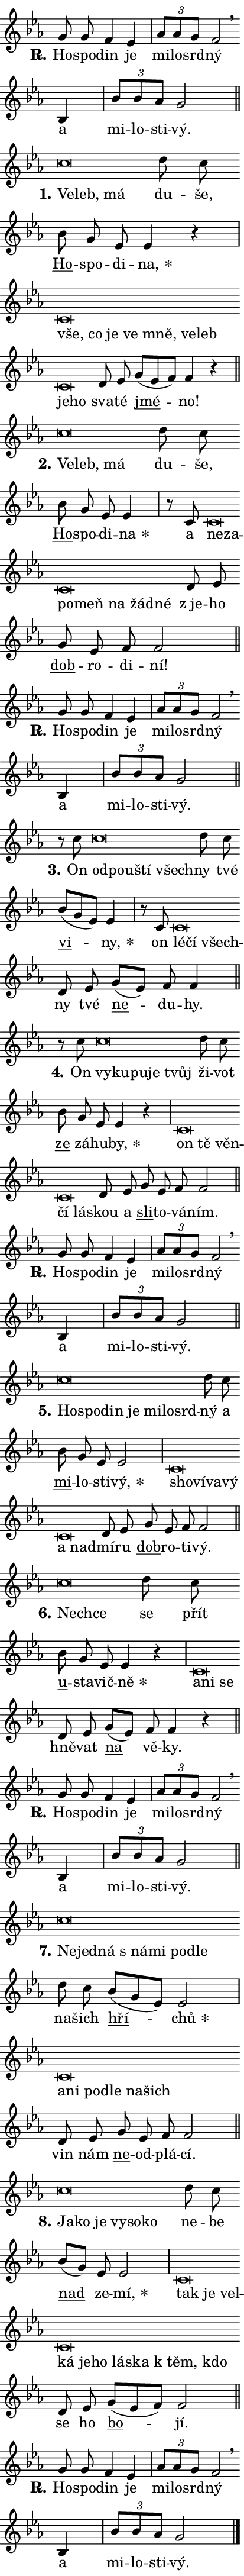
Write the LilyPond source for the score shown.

\version "2.24.0"
\header { tagline = "" }
\paper {
  indent = 0\cm
  top-margin = 0\cm
  right-margin = 0.13\cm % to fit lyric hyphens
  bottom-margin = 0\cm
  left-margin = 0\cm
  paper-width = 7\cm
  page-breaking = #ly:one-page-breaking
  system-system-spacing.basic-distance = #11
  score-system-spacing.basic-distance = #11
  ragged-last = ##f
}


%% Author: Thomas Morley
%% https://lists.gnu.org/archive/html/lilypond-user/2020-05/msg00002.html
#(define (line-position grob)
"Returns position of @var[grob} in current system:
   @code{'start}, if at first time-step
   @code{'end}, if at last time-step
   @code{'middle} otherwise
"
  (let* ((col (ly:item-get-column grob))
         (ln (ly:grob-object col 'left-neighbor))
         (rn (ly:grob-object col 'right-neighbor))
         (col-to-check-left (if (ly:grob? ln) ln col))
         (col-to-check-right (if (ly:grob? rn) rn col))
         (break-dir-left
           (and
             (ly:grob-property col-to-check-left 'non-musical #f)
             (ly:item-break-dir col-to-check-left)))
         (break-dir-right
           (and
             (ly:grob-property col-to-check-right 'non-musical #f)
             (ly:item-break-dir col-to-check-right))))
        (cond ((eqv? 1 break-dir-left) 'start)
              ((eqv? -1 break-dir-right) 'end)
              (else 'middle))))

#(define (tranparent-at-line-position vctor)
  (lambda (grob)
  "Relying on @code{line-position} select the relevant enry from @var{vctor}.
Used to determine transparency,"
    (case (line-position grob)
      ((end) (not (vector-ref vctor 0)))
      ((middle) (not (vector-ref vctor 1)))
      ((start) (not (vector-ref vctor 2))))))

noteHeadBreakVisibility =
#(define-music-function (break-visibility)(vector?)
"Makes @code{NoteHead}s transparent relying on @var{break-visibility}"
#{
  \override NoteHead.transparent =
    #(tranparent-at-line-position break-visibility)
#})

#(define delete-ledgers-for-transparent-note-heads
  (lambda (grob)
    "Reads whether a @code{NoteHead} is transparent.
If so this @code{NoteHead} is removed from @code{'note-heads} from
@var{grob}, which is supposed to be @code{LedgerLineSpanner}.
As a result ledgers are not printed for this @code{NoteHead}"
    (let* ((nhds-array (ly:grob-object grob 'note-heads))
           (nhds-list
             (if (ly:grob-array? nhds-array)
                 (ly:grob-array->list nhds-array)
                 '()))
           ;; Relies on the transparent-property being done before
           ;; Staff.LedgerLineSpanner.after-line-breaking is executed.
           ;; This is fragile ...
           (to-keep
             (remove
               (lambda (nhd)
                 (ly:grob-property nhd 'transparent #f))
               nhds-list)))
      ;; TODO find a better method to iterate over grob-arrays, similiar
      ;; to filter/remove etc for lists
      ;; For now rebuilt from scratch
      (set! (ly:grob-object grob 'note-heads)  '())
      (for-each
        (lambda (nhd)
          (ly:pointer-group-interface::add-grob grob 'note-heads nhd))
        to-keep))))

squashNotes = {
  \override NoteHead.X-extent = #'(-0.2 . 0.2)
  \override NoteHead.Y-extent = #'(-0.75 . 0)
  \override NoteHead.stencil =
    #(lambda (grob)
       (let ((pos (ly:grob-property grob 'staff-position)))
         (begin
           (if (< pos -7) (display "ERROR: Lower brevis then expected\n") (display "OK: Expected brevis position\n"))
           (if (<= pos -6) ly:text-interface::print ly:note-head::print))))
}
unSquashNotes = {
  \revert NoteHead.X-extent
  \revert NoteHead.Y-extent
  \revert NoteHead.stencil
}

hideNotes = \noteHeadBreakVisibility #begin-of-line-visible
unHideNotes = \noteHeadBreakVisibility #all-visible

% work-around for resetting accidentals
% https://lilypond.org/doc/v2.23/Documentation/notation/displaying-rhythms#unmetered-music
cadenzaMeasure = {
  \cadenzaOff
  \partial 1024 s1024
  \cadenzaOn
}

#(define-markup-command (accent layout props text) (markup?)
  "Underline accented syllable"
  (interpret-markup layout props
    #{\markup \override #'(offset . 4.3) \underline { #text }#}))

responsum = \markup \concat {
  "R" \hspace #-1.05 \path #0.1 #'((moveto 0 0.07) (lineto 0.9 0.8)) \hspace #0.05 "."
}

spaceSize = #0.6828661417322834 % exact space size for TeX Gyre Schola

\layout {
  \context {
    \Staff
    \remove "Time_signature_engraver"
    \override LedgerLineSpanner.after-line-breaking = #delete-ledgers-for-transparent-note-heads
  }
  \context {
    \Lyrics {
      \override LyricSpace.minimum-distance = \spaceSize
      \override LyricText.font-name = #"TeX Gyre Schola"
      \override LyricText.font-size = 1
      \override StanzaNumber.font-name = #"TeX Gyre Schola Bold"
      \override StanzaNumber.font-size = 1
    }
  }
  \context {
    \Score 
    \override NoteHead.text =
      #(lambda (grob) 
        (let ((pos (ly:grob-property grob 'staff-position)))
          #{\markup {
            \combine
              \halign #-0.55 \raise #(if (= pos -6) 0 0.5) \override #'(thickness . 2) \draw-line #'(3.2 . 0)
              \musicglyph "noteheads.sM1"
          }#}))
  }
}

% magnetic-lyrics.ily
%
%   written by
%     Jean Abou Samra <jean@abou-samra.fr>
%     Werner Lemberg <wl@gnu.org>
%
%   adapted by
%     Jiri Hon <jiri.hon@gmail.com>
%
% Version 2022-Apr-15

% https://www.mail-archive.com/lilypond-user@gnu.org/msg149350.html

#(define (Left_hyphen_pointer_engraver context)
   "Collect syllable-hyphen-syllable occurrences in lyrics and store
them in properties.  This engraver only looks to the left.  For
example, if the lyrics input is @code{foo -- bar}, it does the
following.

@itemize @bullet
@item
Set the @code{text} property of the @code{LyricHyphen} grob between
@q{foo} and @q{bar} to @code{foo}.

@item
Set the @code{left-hyphen} property of the @code{LyricText} grob with
text @q{foo} to the @code{LyricHyphen} grob between @q{foo} and
@q{bar}.
@end itemize

Use this auxiliary engraver in combination with the
@code{lyric-@/text::@/apply-@/magnetic-@/offset!} hook."
   (let ((hyphen #f)
         (text #f))
     (make-engraver
      (acknowledgers
       ((lyric-syllable-interface engraver grob source-engraver)
        (set! text grob)))
      (end-acknowledgers
       ((lyric-hyphen-interface engraver grob source-engraver)
        ;(when (not (grob::has-interface grob 'lyric-space-interface))
          (set! hyphen grob)));)
      ((stop-translation-timestep engraver)
       (when (and text hyphen)
         (ly:grob-set-object! text 'left-hyphen hyphen))
       (set! text #f)
       (set! hyphen #f)))))

#(define (lyric-text::apply-magnetic-offset! grob)
   "If the space between two syllables is less than the value in
property @code{LyricText@/.details@/.squash-threshold}, move the right
syllable to the left so that it gets concatenated with the left
syllable.

Use this function as a hook for
@code{LyricText@/.after-@/line-@/breaking} if the
@code{Left_@/hyphen_@/pointer_@/engraver} is active."
   (let ((hyphen (ly:grob-object grob 'left-hyphen #f)))
     (when hyphen
       (let ((left-text (ly:spanner-bound hyphen LEFT)))
         (when (grob::has-interface left-text 'lyric-syllable-interface)
           (let* ((common (ly:grob-common-refpoint grob left-text X))
                  (this-x-ext (ly:grob-extent grob common X))
                  (left-x-ext
                   (begin
                     ;; Trigger magnetism for left-text.
                     (ly:grob-property left-text 'after-line-breaking)
                     (ly:grob-extent left-text common X)))
                  ;; `delta` is the gap width between two syllables.
                  (delta (- (interval-start this-x-ext)
                            (interval-end left-x-ext)))
                  (details (ly:grob-property grob 'details))
                  (threshold (assoc-get 'squash-threshold details 0.2)))
             (when (< delta threshold)
               (let* (;; We have to manipulate the input text so that
                      ;; ligatures crossing syllable boundaries are not
                      ;; disabled.  For languages based on the Latin
                      ;; script this is essentially a beautification.
                      ;; However, for non-Western scripts it can be a
                      ;; necessity.
                      (lt (ly:grob-property left-text 'text))
                      (rt (ly:grob-property grob 'text))
                      (is-space (grob::has-interface hyphen 'lyric-space-interface))
                      (space (if is-space " " ""))
                      (extra-delta (if is-space spaceSize 0))
                      ;; Append new syllable.
                      (ltrt-space (if (and (string? lt) (string? rt))
                                (string-append lt space rt)
                                (make-concat-markup (list lt space rt))))
                      ;; Right-align `ltrt` to the right side.
                      (ltrt-space-markup (grob-interpret-markup
                               grob
                               (make-translate-markup
                                (cons (interval-length this-x-ext) 0)
                                (make-right-align-markup ltrt-space)))))
                 (begin
                   ;; Don't print `left-text`.
                   (ly:grob-set-property! left-text 'stencil #f)
                   ;; Set text and stencil (which holds all collected
                   ;; syllables so far) and shift it to the left.
                   (ly:grob-set-property! grob 'text ltrt-space)
                   (ly:grob-set-property! grob 'stencil ltrt-space-markup)
                   (ly:grob-translate-axis! grob (- (- delta extra-delta)) X))))))))))


#(define (lyric-hyphen::displace-bounds-first grob)
   ;; Make very sure this callback isn't triggered too early.
   (let ((left (ly:spanner-bound grob LEFT))
         (right (ly:spanner-bound grob RIGHT)))
     (ly:grob-property left 'after-line-breaking)
     (ly:grob-property right 'after-line-breaking)
     (ly:lyric-hyphen::print grob)))

squashThreshold = #0.4

\layout {
  \context {
    \Lyrics
    \consists #Left_hyphen_pointer_engraver
    \override LyricText.after-line-breaking =
      #lyric-text::apply-magnetic-offset!
    \override LyricHyphen.stencil = #lyric-hyphen::displace-bounds-first
    \override LyricText.details.squash-threshold = \squashThreshold
    \override LyricHyphen.minimum-distance = 0
    \override LyricHyphen.minimum-length = \squashThreshold
  }
}

squashText = \override LyricText.details.squash-threshold = 9999
unSquashText = \override LyricText.details.squash-threshold = \squashThreshold

leftText = \override LyricText.self-alignment-X = #LEFT
unLeftText = \revert LyricText.self-alignment-X

starOffset = #(lambda (grob) 
                (let ((x_offset (ly:self-alignment-interface::aligned-on-x-parent grob)))
                  (if (= x_offset 0) 0 (+ x_offset 1.2))))

star = #(define-music-function (syllable)(string?)
"Append star separator at the end of a syllable"
#{
  \once \override LyricText.X-offset = #starOffset
  \lyricmode { \markup {
    #syllable
    \override #'((font-name . "TeX Gyre Schola Bold")) \hspace #0.2 \lower #0.65 \larger "*"
  } }
#})

starAccent = #(define-music-function (syllable)(string?)
"Append star separator at the end of a syllable and make accent"
#{
  \once \override LyricText.X-offset = #starOffset
  \lyricmode { \markup {
    \accent #syllable
    \override #'((font-name . "TeX Gyre Schola Bold")) \hspace #0.2 \lower #0.65 \larger "*"
  } }
#})

breath = #(define-music-function (syllable)(string?)
"Append breathing indicator at the end of a syllable"
#{
  \lyricmode { \markup { #syllable "+" } }
#})

optionalBreath = #(define-music-function (syllable)(string?)
"Append optional breathing indicator at the end of a syllable"
#{
  \lyricmode { \markup { #syllable "(+)" } }
#})


\score {
    <<
        \new Voice = "melody" { \cadenzaOn \key es \major \relative { g'8 g f4 es \cadenzaMeasure \bar "|" \tuplet 3/2 { as8[ as g] } f2 \breathe \bar "" bes,4 \cadenzaMeasure \bar "|" \tuplet 3/2 {bes'8[ bes as] } g2 \cadenzaMeasure \bar "||" \break } }
        \new Lyrics \lyricsto "melody" { \lyricmode { \set stanza = \responsum
Ho -- spo -- din je mi -- lo -- srd -- ný a mi -- lo -- sti -- vý. } }
    >>
    \layout {}
}

\score {
    <<
        \new Voice = "melody" { \cadenzaOn \key es \major \relative { \squashNotes c''\breve*1/16 \hideNotes \breve*1/16 \breve*1/16 \bar "" \unHideNotes \unSquashNotes d8 c \bar "" bes g es es4 r \cadenzaMeasure \bar "|" \squashNotes c\breve*1/16 \hideNotes \breve*1/16 \bar "" \breve*1/16 \bar "" \breve*1/16 \bar "" \breve*1/16 \bar "" \breve*1/16 \bar "" \breve*1/16 \bar "" \breve*1/16 \breve*1/16 \bar "" \unHideNotes \unSquashNotes d8 es \bar "" g[( es f)] f4 r \cadenzaMeasure \bar "||" \break } }
        \new Lyrics \lyricsto "melody" { \lyricmode { \set stanza = "1."
\leftText Ve -- \squashText leb, má \unLeftText \unSquashText du -- še, \markup \accent Ho -- spo -- di -- \star na, \leftText vše, \squashText co je ve mně, ve -- leb je -- ho \unLeftText \unSquashText sva -- té \markup \accent jmé -- no! } }
    >>
    \layout {}
}

\score {
    <<
        \new Voice = "melody" { \cadenzaOn \key es \major \relative { \squashNotes c''\breve*1/16 \hideNotes \breve*1/16 \breve*1/16 \bar "" \unHideNotes \unSquashNotes d8 c \bar "" bes g es es4 \cadenzaMeasure \bar "|" r8 c8 \squashNotes c\breve*1/16 \hideNotes \breve*1/16 \bar "" \breve*1/16 \bar "" \breve*1/16 \bar "" \breve*1/16 \bar "" \breve*1/16 \breve*1/16 \bar "" \unHideNotes \unSquashNotes d8 es \bar "" g es f f2 \cadenzaMeasure \bar "||" \break } }
        \new Lyrics \lyricsto "melody" { \lyricmode { \set stanza = "2."
\leftText Ve -- \squashText leb, má \unLeftText \unSquashText du -- še, \markup \accent Ho -- spo -- di -- \star na a \leftText ne -- \squashText za -- po -- meň na žád -- né \unLeftText \unSquashText "z je" -- ho \markup \accent dob -- ro -- di -- ní! } }
    >>
    \layout {}
}

\score {
    <<
        \new Voice = "melody" { \cadenzaOn \key es \major \relative { g'8 g f4 es \cadenzaMeasure \bar "|" \tuplet 3/2 { as8[ as g] } f2 \breathe \bar "" bes,4 \cadenzaMeasure \bar "|" \tuplet 3/2 {bes'8[ bes as] } g2 \cadenzaMeasure \bar "||" \break } }
        \new Lyrics \lyricsto "melody" { \lyricmode { \set stanza = \responsum
Ho -- spo -- din je mi -- lo -- srd -- ný a mi -- lo -- sti -- vý. } }
    >>
    \layout {}
}

\score {
    <<
        \new Voice = "melody" { \cadenzaOn \key es \major \relative { r8 c''8 \squashNotes c\breve*1/16 \hideNotes \breve*1/16 \bar "" \breve*1/16 \breve*1/16 \bar "" \unHideNotes \unSquashNotes d8 c \bar "" bes[( g es)] es4 \cadenzaMeasure \bar "|" r8 c8 \squashNotes c\breve*1/16 \hideNotes \breve*1/16 \breve*1/16 \bar "" \unHideNotes \unSquashNotes d8 es \bar "" g[( es)] f f4 \cadenzaMeasure \bar "||" \break } }
        \new Lyrics \lyricsto "melody" { \lyricmode { \set stanza = "3."
On \leftText od -- \squashText pou -- ští všech -- \unLeftText \unSquashText ny tvé \markup \accent vi -- \star ny, on \leftText lé -- \squashText čí všech -- \unLeftText \unSquashText ny tvé \markup \accent ne -- du -- hy. } }
    >>
    \layout {}
}

\score {
    <<
        \new Voice = "melody" { \cadenzaOn \key es \major \relative { r8 c''8 \squashNotes c\breve*1/16 \hideNotes \breve*1/16 \bar "" \breve*1/16 \bar "" \breve*1/16 \breve*1/16 \bar "" \unHideNotes \unSquashNotes d8 c \bar "" bes g es es4 r \cadenzaMeasure \bar "|" \squashNotes c\breve*1/16 \hideNotes \breve*1/16 \bar "" \breve*1/16 \bar "" \breve*1/16 \breve*1/16 \bar "" \unHideNotes \unSquashNotes d8 es \bar "" g es f f2 \cadenzaMeasure \bar "||" \break } }
        \new Lyrics \lyricsto "melody" { \lyricmode { \set stanza = "4."
On \leftText vy -- \squashText ku -- pu -- je tvůj \unLeftText \unSquashText ži -- vot \markup \accent ze zá -- hu -- \star by, \leftText on \squashText tě věn -- čí lá -- \unLeftText \unSquashText skou a \markup \accent sli -- to -- vá -- ním. } }
    >>
    \layout {}
}

\score {
    <<
        \new Voice = "melody" { \cadenzaOn \key es \major \relative { g'8 g f4 es \cadenzaMeasure \bar "|" \tuplet 3/2 { as8[ as g] } f2 \breathe \bar "" bes,4 \cadenzaMeasure \bar "|" \tuplet 3/2 {bes'8[ bes as] } g2 \cadenzaMeasure \bar "||" \break } }
        \new Lyrics \lyricsto "melody" { \lyricmode { \set stanza = \responsum
Ho -- spo -- din je mi -- lo -- srd -- ný a mi -- lo -- sti -- vý. } }
    >>
    \layout {}
}

\score {
    <<
        \new Voice = "melody" { \cadenzaOn \key es \major \relative { \squashNotes c''\breve*1/16 \hideNotes \breve*1/16 \bar "" \breve*1/16 \bar "" \breve*1/16 \bar "" \breve*1/16 \bar "" \breve*1/16 \breve*1/16 \bar "" \unHideNotes \unSquashNotes d8 c \bar "" bes g es es2 \cadenzaMeasure \bar "|" \squashNotes c\breve*1/16 \hideNotes \breve*1/16 \bar "" \breve*1/16 \bar "" \breve*1/16 \bar "" \breve*1/16 \breve*1/16 \bar "" \unHideNotes \unSquashNotes d8 es \bar "" g es f f2 \cadenzaMeasure \bar "||" \break } }
        \new Lyrics \lyricsto "melody" { \lyricmode { \set stanza = "5."
\leftText Ho -- \squashText spo -- din je mi -- lo -- srd -- \unLeftText \unSquashText ný a \markup \accent mi -- lo -- sti -- \star vý, \leftText sho -- \squashText ví -- va -- vý a nad -- \unLeftText \unSquashText mí -- ru \markup \accent dob -- ro -- ti -- vý. } }
    >>
    \layout {}
}

\score {
    <<
        \new Voice = "melody" { \cadenzaOn \key es \major \relative { \squashNotes c''\breve*1/16 \hideNotes \breve*1/16 \bar "" \unHideNotes \unSquashNotes d8 c \bar "" bes g es es4 r \cadenzaMeasure \bar "|" \squashNotes c\breve*1/16 \hideNotes \breve*1/16 \breve*1/16 \bar "" \unHideNotes \unSquashNotes d8 es \bar "" g[( es)] f f4 r \cadenzaMeasure \bar "||" \break } }
        \new Lyrics \lyricsto "melody" { \lyricmode { \set stanza = "6."
\leftText Nech -- \squashText ce \unLeftText \unSquashText se přít \markup \accent u -- sta -- vič -- \star ně \leftText a -- \squashText ni se \unLeftText \unSquashText hně -- vat \markup \accent na vě -- ky. } }
    >>
    \layout {}
}

\score {
    <<
        \new Voice = "melody" { \cadenzaOn \key es \major \relative { g'8 g f4 es \cadenzaMeasure \bar "|" \tuplet 3/2 { as8[ as g] } f2 \breathe \bar "" bes,4 \cadenzaMeasure \bar "|" \tuplet 3/2 {bes'8[ bes as] } g2 \cadenzaMeasure \bar "||" \break } }
        \new Lyrics \lyricsto "melody" { \lyricmode { \set stanza = \responsum
Ho -- spo -- din je mi -- lo -- srd -- ný a mi -- lo -- sti -- vý. } }
    >>
    \layout {}
}

\score {
    <<
        \new Voice = "melody" { \cadenzaOn \key es \major \relative { \squashNotes c''\breve*1/16 \hideNotes \breve*1/16 \bar "" \breve*1/16 \bar "" \breve*1/16 \bar "" \breve*1/16 \bar "" \breve*1/16 \breve*1/16 \bar "" \unHideNotes \unSquashNotes d8 c \bar "" bes[( g es)] es2 \cadenzaMeasure \bar "|" \squashNotes c\breve*1/16 \hideNotes \breve*1/16 \bar "" \breve*1/16 \bar "" \breve*1/16 \bar "" \breve*1/16 \breve*1/16 \bar "" \unHideNotes \unSquashNotes d8 es \bar "" g es f f2 \cadenzaMeasure \bar "||" \break } }
        \new Lyrics \lyricsto "melody" { \lyricmode { \set stanza = "7."
\leftText Ne -- \squashText jed -- ná "s ná" -- mi po -- dle \unLeftText \unSquashText na -- šich \markup \accent hří -- \star chů \leftText a -- \squashText ni po -- dle na -- šich \unLeftText \unSquashText vin nám \markup \accent ne -- od -- plá -- cí. } }
    >>
    \layout {}
}

\score {
    <<
        \new Voice = "melody" { \cadenzaOn \key es \major \relative { \squashNotes c''\breve*1/16 \hideNotes \breve*1/16 \bar "" \breve*1/16 \bar "" \breve*1/16 \bar "" \breve*1/16 \breve*1/16 \bar "" \unHideNotes \unSquashNotes d8 c \bar "" bes[( g)] es es2 \cadenzaMeasure \bar "|" \squashNotes c\breve*1/16 \hideNotes \breve*1/16 \bar "" \breve*1/16 \bar "" \breve*1/16 \bar "" \breve*1/16 \bar "" \breve*1/16 \bar "" \breve*1/16 \bar "" \breve*1/16 \bar "" \breve*1/16 \breve*1/16 \bar "" \unHideNotes \unSquashNotes d8 es \bar "" g[( es f)] f2 \cadenzaMeasure \bar "||" \break } }
        \new Lyrics \lyricsto "melody" { \lyricmode { \set stanza = "8."
\leftText Ja -- \squashText ko je vy -- so -- ko \unLeftText \unSquashText ne -- be \markup \accent nad ze -- \star mí, \leftText tak \squashText je vel -- ká je -- ho lá -- ska "k těm," kdo \unLeftText \unSquashText se ho \markup \accent bo -- jí. } }
    >>
    \layout {}
}

\score {
    <<
        \new Voice = "melody" { \cadenzaOn \key es \major \relative { g'8 g f4 es \cadenzaMeasure \bar "|" \tuplet 3/2 { as8[ as g] } f2 \breathe \bar "" bes,4 \cadenzaMeasure \bar "|" \tuplet 3/2 {bes'8[ bes as] } g2 \cadenzaMeasure \bar "||" \break } \bar "|." }
        \new Lyrics \lyricsto "melody" { \lyricmode { \set stanza = \responsum
Ho -- spo -- din je mi -- lo -- srd -- ný a mi -- lo -- sti -- vý. } }
    >>
    \layout {}
}
